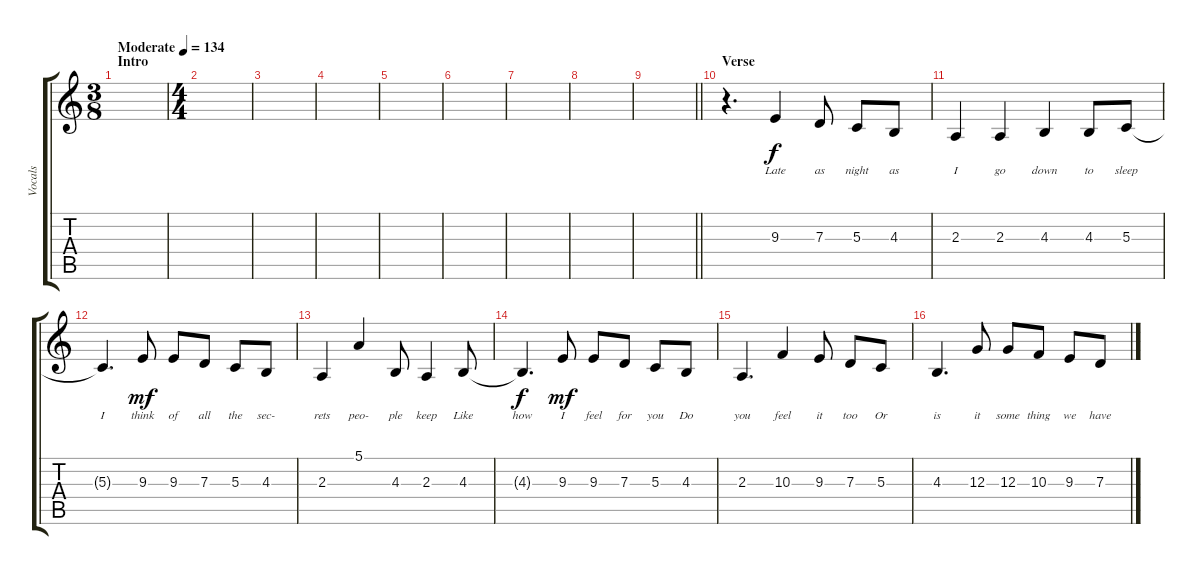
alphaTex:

\track ("Vocals" "Vocals") {instrument lead2sawtooth}
\staff {score tabs}
\tuning (E4 B3 G3 D3 A2 E2) {hide}
\ts (3 8)
\section ("" "Intro")
\tempo (134 "Moderate")
\clef g2
\ks c
|
\ts (4 4)
|
|
|
|
|
|
|
\barLineRight lightlight
|
\section ("" "Verse")
r.4{d} 9.3.4{lyrics (0 "Late") lyrics (1 "") lyrics (2 "") lyrics (3 "") lyrics (4 "")} 7.3.8{lyrics (0 "as") lyrics (1 "") lyrics (2 "") lyrics (3 "") lyrics (4 "")} 5.3.8{lyrics (0 "night") lyrics (1 "") lyrics (2 "") lyrics (3 "") lyrics (4 "")} 4.3.8{lyrics (0 "as") lyrics (1 "") lyrics (2 "") lyrics (3 "") lyrics (4 "")} |
2.3.4{lyrics (0 "I") lyrics (1 "") lyrics (2 "") lyrics (3 "") lyrics (4 "")} 2.3.4{lyrics (0 "go") lyrics (1 "") lyrics (2 "") lyrics (3 "") lyrics (4 "")} 4.3.4{lyrics (0 "down") lyrics (1 "") lyrics (2 "") lyrics (3 "") lyrics (4 "")} 4.3.8{lyrics (0 "to") lyrics (1 "") lyrics (2 "") lyrics (3 "") lyrics (4 "")} 5.3.8{lyrics (0 "sleep") lyrics (1 "") lyrics (2 "") lyrics (3 "") lyrics (4 "")} |
5.3{t}.4{d lyrics (0 "I") lyrics (1 "") lyrics (2 "") lyrics (3 "") lyrics (4 "") dy f} 9.3.8{lyrics (0 "think") lyrics (1 "") lyrics (2 "") lyrics (3 "") lyrics (4 "") dy mf} 9.3.8{lyrics (0 "of") lyrics (1 "") lyrics (2 "") lyrics (3 "") lyrics (4 "")} 7.3.8{lyrics (0 "all") lyrics (1 "") lyrics (2 "") lyrics (3 "") lyrics (4 "")} 5.3.8{lyrics (0 "the") lyrics (1 "") lyrics (2 "") lyrics (3 "") lyrics (4 "")} 4.3.8{lyrics (0 "sec-") lyrics (1 "") lyrics (2 "") lyrics (3 "") lyrics (4 "")} |
2.3.4{lyrics (0 "rets") lyrics (1 "") lyrics (2 "") lyrics (3 "") lyrics (4 "")} 5.1.4{lyrics (0 "peo-") lyrics (1 "") lyrics (2 "") lyrics (3 "") lyrics (4 "")} 4.3.8{lyrics (0 "ple") lyrics (1 "") lyrics (2 "") lyrics (3 "") lyrics (4 "")} 2.3.4{lyrics (0 "keep") lyrics (1 "") lyrics (2 "") lyrics (3 "") lyrics (4 "")} 4.3.8{lyrics (0 "Like") lyrics (1 "") lyrics (2 "") lyrics (3 "") lyrics (4 "")} |
4.3{t}.4{d lyrics (0 "how") lyrics (1 "") lyrics (2 "") lyrics (3 "") lyrics (4 "") dy f} 9.3.8{lyrics (0 "I") lyrics (1 "") lyrics (2 "") lyrics (3 "") lyrics (4 "") dy mf} 9.3.8{lyrics (0 "feel") lyrics (1 "") lyrics (2 "") lyrics (3 "") lyrics (4 "")} 7.3.8{lyrics (0 "for") lyrics (1 "") lyrics (2 "") lyrics (3 "") lyrics (4 "")} 5.3.8{lyrics (0 "you") lyrics (1 "") lyrics (2 "") lyrics (3 "") lyrics (4 "")} 4.3.8{lyrics (0 "Do") lyrics (1 "") lyrics (2 "") lyrics (3 "") lyrics (4 "")} |
2.3.4{d lyrics (0 "you") lyrics (1 "") lyrics (2 "") lyrics (3 "") lyrics (4 "")} 10.3.4{lyrics (0 "feel") lyrics (1 "") lyrics (2 "") lyrics (3 "") lyrics (4 "")} 9.3.8{lyrics (0 "it") lyrics (1 "") lyrics (2 "") lyrics (3 "") lyrics (4 "")} 7.3.8{lyrics (0 "too") lyrics (1 "") lyrics (2 "") lyrics (3 "") lyrics (4 "")} 5.3.8{lyrics (0 "Or") lyrics (1 "") lyrics (2 "") lyrics (3 "") lyrics (4 "")} |
4.3.4{d lyrics (0 "is") lyrics (1 "") lyrics (2 "") lyrics (3 "") lyrics (4 "")} 12.3.8{lyrics (0 "it") lyrics (1 "") lyrics (2 "") lyrics (3 "") lyrics (4 "")} 12.3.8{lyrics (0 "some") lyrics (1 "") lyrics (2 "") lyrics (3 "") lyrics (4 "")} 10.3.8{lyrics (0 "thing") lyrics (1 "") lyrics (2 "") lyrics (3 "") lyrics (4 "")} 9.3.8{lyrics (0 "we") lyrics (1 "") lyrics (2 "") lyrics (3 "") lyrics (4 "")} 7.3.8{lyrics (0 "have") lyrics (1 "") lyrics (2 "") lyrics (3 "") lyrics (4 "")}
